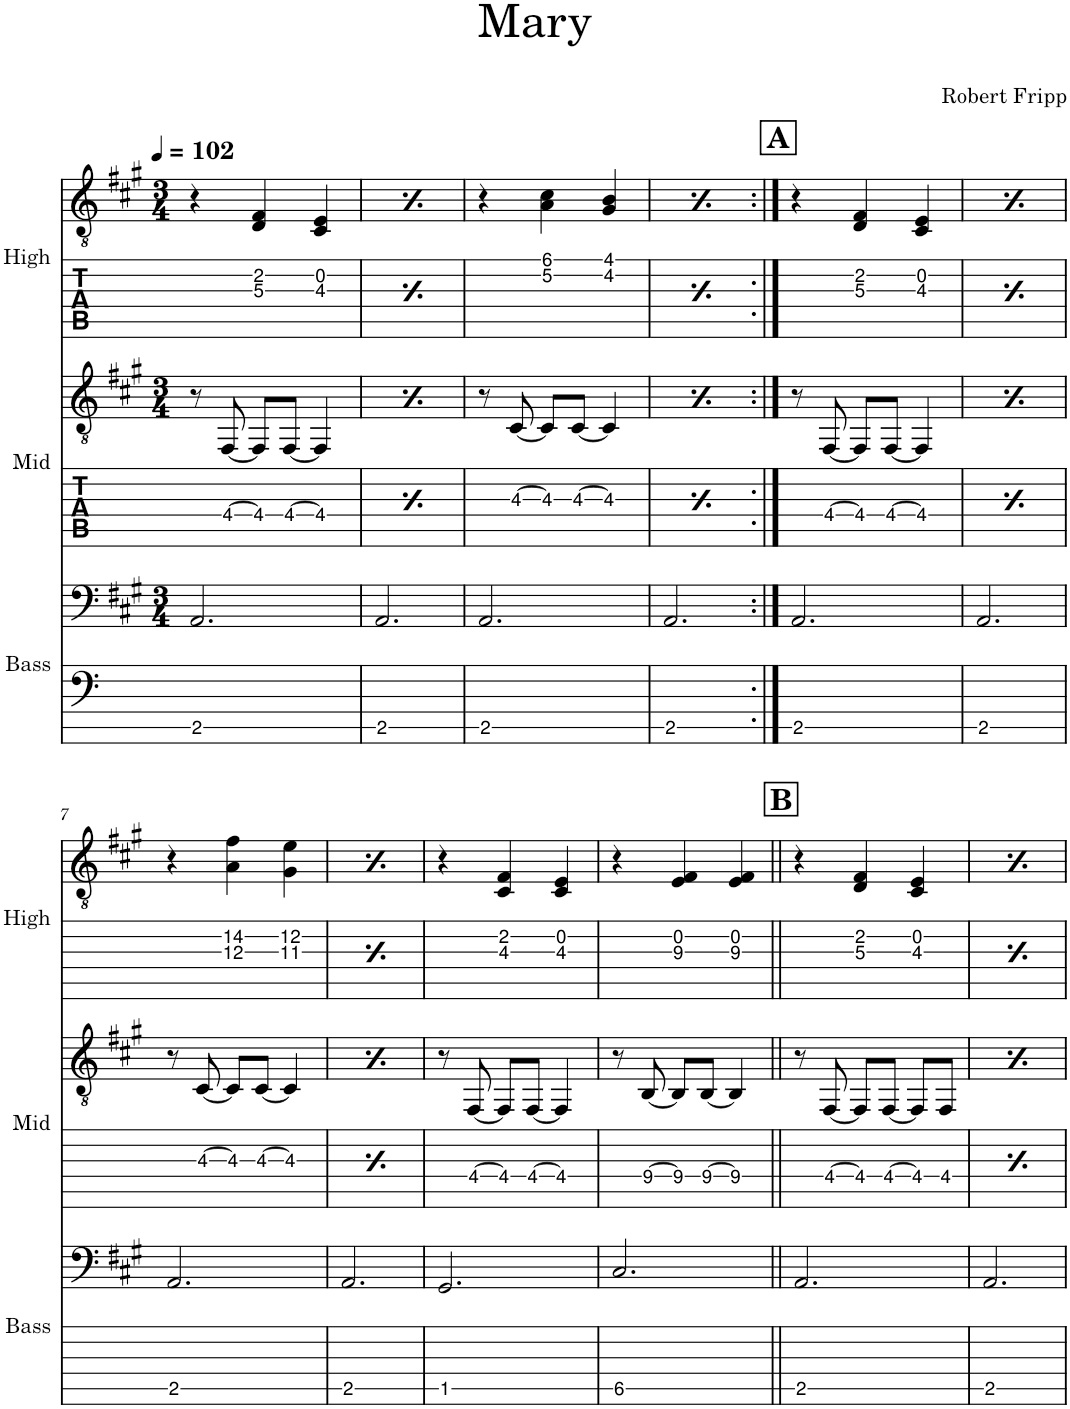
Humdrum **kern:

**kern	**kern	**kern	**kern	**kern	**kern
*part3	*part3	*part2	*part2	*part1	*part1
*staff6	*staff5	*staff4	*staff3	*staff2	*staff1
*I"Bass	*	*I"Mid	*	*I"High	*
*I'Bass	*	*I'Mid	*	*I'High	*
*stria6	*	*stria6	*	*stria6	*
*clefF4	*clefF4	*	*clefGv2	*	*clefGv2
*	*	*Trd-7c-12	*Trd-7c-12	*Trd-7c-12	*Trd-7c-12
*k[f#c#g#]	*k[f#c#g#]	*k[f#c#g#]	*k[f#c#g#]	*k[f#c#g#]	*k[f#c#g#]
*M3/4	*M3/4	*M3/4	*M3/4	*M3/4	*M3/4
=1	=1	=1	=1	=1	=1
2.AA	2.AA/	8r	8r	4r	4r
.	.	[8FF#	[8FF#/	.	.
.	.	8FF#L]	8FF#/L]	4D 4F#	4D/ 4F#/
.	.	[8FF#J	[8FF#/J	.	.
.	.	4FF#]	4FF#/]	4C# 4E	4C#/ 4E/
=2	=2	=2	=2	=2	=2
2.AA	2.AA/	8r	8r	4r	4r
.	.	[8FF#	[8FF#/	.	.
.	.	8FF#L]	8FF#/L]	4D 4F#	4D/ 4F#/
.	.	[8FF#J	[8FF#/J	.	.
.	.	4FF#]	4FF#/]	4C# 4E	4C#/ 4E/
=3	=3	=3	=3	=3	=3
2.AA	2.AA/	8r	8r	4r	4r
.	.	[8C#	[8C#/	.	.
.	.	8C#L]	8C#/L]	4A 4c#	4A\ 4c#\
.	.	[8C#J	[8C#/J	.	.
.	.	4C#]	4C#/]	4G# 4B	4G#/ 4B/
=4	=4	=4	=4	=4	=4
2.AA	2.AA/	8r	8r	4r	4r
.	.	[8C#	[8C#/	.	.
.	.	8C#L]	8C#/L]	4A 4c#	4A\ 4c#\
.	.	[8C#J	[8C#/J	.	.
.	.	4C#]	4C#/]	4G# 4B	4G#/ 4B/
=5:|!	=5:|!	=5:|!	=5:|!	=5:|!	=5:|!
2.AA	2.AA/	8r	8r	4r	4r
.	.	[8FF#	[8FF#/	.	.
.	.	8FF#L]	8FF#/L]	4D 4F#	4D/ 4F#/
.	.	[8FF#J	[8FF#/J	.	.
.	.	4FF#]	4FF#/]	4C# 4E	4C#/ 4E/
=6	=6	=6	=6	=6	=6
2.AA	2.AA/	8r	8r	4r	4r
.	.	[8FF#	[8FF#/	.	.
.	.	8FF#L]	8FF#/L]	4D 4F#	4D/ 4F#/
.	.	[8FF#J	[8FF#/J	.	.
.	.	4FF#]	4FF#/]	4C# 4E	4C#/ 4E/
!!LO:LB:g=z
=7	=7	=7	=7	=7	=7
2.AA	2.AA/	8r	8r	4r	4r
.	.	[8C#	[8C#/	.	.
.	.	8C#L]	8C#/L]	4A 4f#	4A\ 4f#\
.	.	[8C#J	[8C#/J	.	.
.	.	4C#]	4C#/]	4G# 4e	4G#\ 4e\
=8	=8	=8	=8	=8	=8
2.AA	2.AA/	8r	8r	4r	4r
.	.	[8C#	[8C#/	.	.
.	.	8C#L]	8C#/L]	4A 4f#	4A\ 4f#\
.	.	[8C#J	[8C#/J	.	.
.	.	4C#]	4C#/]	4G# 4e	4G#\ 4e\
=9	=9	=9	=9	=9	=9
2.GG#	2.GG#/	8r	8r	4r	4r
.	.	[8FF#	[8FF#/	.	.
.	.	8FF#L]	8FF#/L]	4C# 4F#	4C#/ 4F#/
.	.	[8FF#J	[8FF#/J	.	.
.	.	4FF#]	4FF#/]	4C# 4E	4C#/ 4E/
=10	=10	=10	=10	=10	=10
2.C#	2.C#/	8r	8r	4r	4r
.	.	[8BB	[8BB/	.	.
.	.	8BBL]	8BB/L]	4F# 4E	4E/ 4F#/
.	.	[8BBJ	[8BB/J	.	.
.	.	4BB]	4BB/]	4F# 4E	4E/ 4F#/
=11||	=11||	=11||	=11||	=11||	=11||
2.AA	2.AA/	8r	8r	4r	4r
.	.	[8FF#	[8FF#/	.	.
.	.	8FF#L]	8FF#/L]	4D 4F#	4D/ 4F#/
.	.	[8FF#J	[8FF#/J	.	.
.	.	8FF#L]	8FF#/L]	4C# 4E	4C#/ 4E/
.	.	8FF#J	8FF#/J	.	.
=12	=12	=12	=12	=12	=12
2.AA	2.AA/	8r	8r	4r	4r
.	.	[8FF#	[8FF#/	.	.
.	.	8FF#L]	8FF#/L]	4D 4F#	4D/ 4F#/
.	.	[8FF#J	[8FF#/J	.	.
.	.	8FF#L]	8FF#/L]	4C# 4E	4C#/ 4E/
.	.	8FF#J	8FF#/J	.	.
=	=	=	=	=	=
*-	*-	*-	*-	*-	*-
